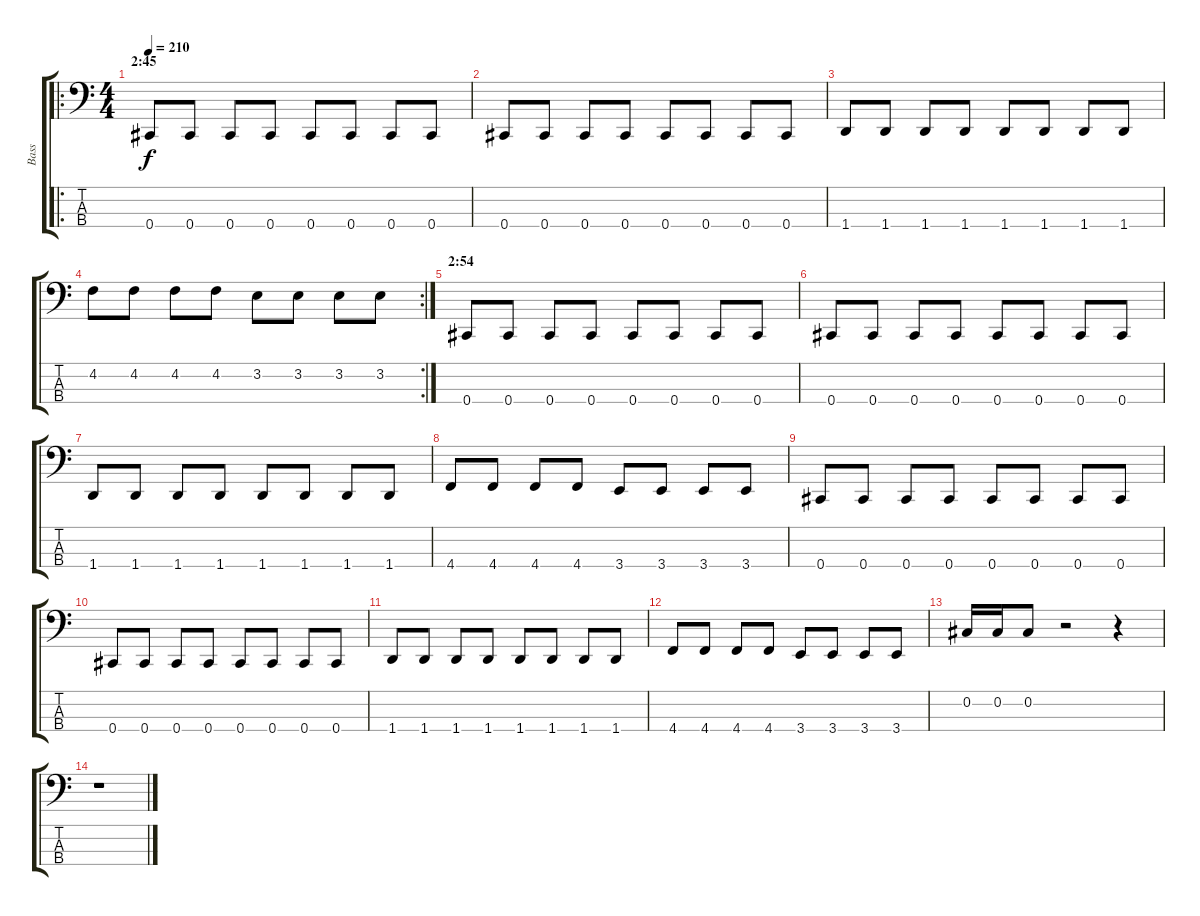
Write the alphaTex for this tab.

\track ("Bass" "Bass") {instrument electricbasspick}
\staff {score tabs}
\tuning (Gb2 Db2 Ab1 Db1) {hide}
\ro
\ts (4 4)
\section ("" "2:45")
\tempo 210
\clef f4
\ks c
0.4.8{dy f} 0.4.8 0.4.8 0.4.8 0.4.8 0.4.8 0.4.8 0.4.8 |
0.4.8 0.4.8 0.4.8 0.4.8 0.4.8 0.4.8 0.4.8 0.4.8 |
1.4.8 1.4.8 1.4.8 1.4.8 1.4.8 1.4.8 1.4.8 1.4.8 |
\rc 2
4.2.8 4.2.8 4.2.8 4.2.8 3.2.8 3.2.8 3.2.8 3.2.8 |
\section ("" "2:54")
0.4.8 0.4.8 0.4.8 0.4.8 0.4.8 0.4.8 0.4.8 0.4.8 |
0.4.8 0.4.8 0.4.8 0.4.8 0.4.8 0.4.8 0.4.8 0.4.8 |
1.4.8 1.4.8 1.4.8 1.4.8 1.4.8 1.4.8 1.4.8 1.4.8 |
4.4.8 4.4.8 4.4.8 4.4.8 3.4.8 3.4.8 3.4.8 3.4.8 |
0.4.8 0.4.8 0.4.8 0.4.8 0.4.8 0.4.8 0.4.8 0.4.8 |
0.4.8 0.4.8 0.4.8 0.4.8 0.4.8 0.4.8 0.4.8 0.4.8 |
1.4.8 1.4.8 1.4.8 1.4.8 1.4.8 1.4.8 1.4.8 1.4.8 |
4.4.8 4.4.8 4.4.8 4.4.8 3.4.8 3.4.8 3.4.8 3.4.8 |
0.2.16 0.2.16 0.2.8 r.2 r.4 |
r.1
